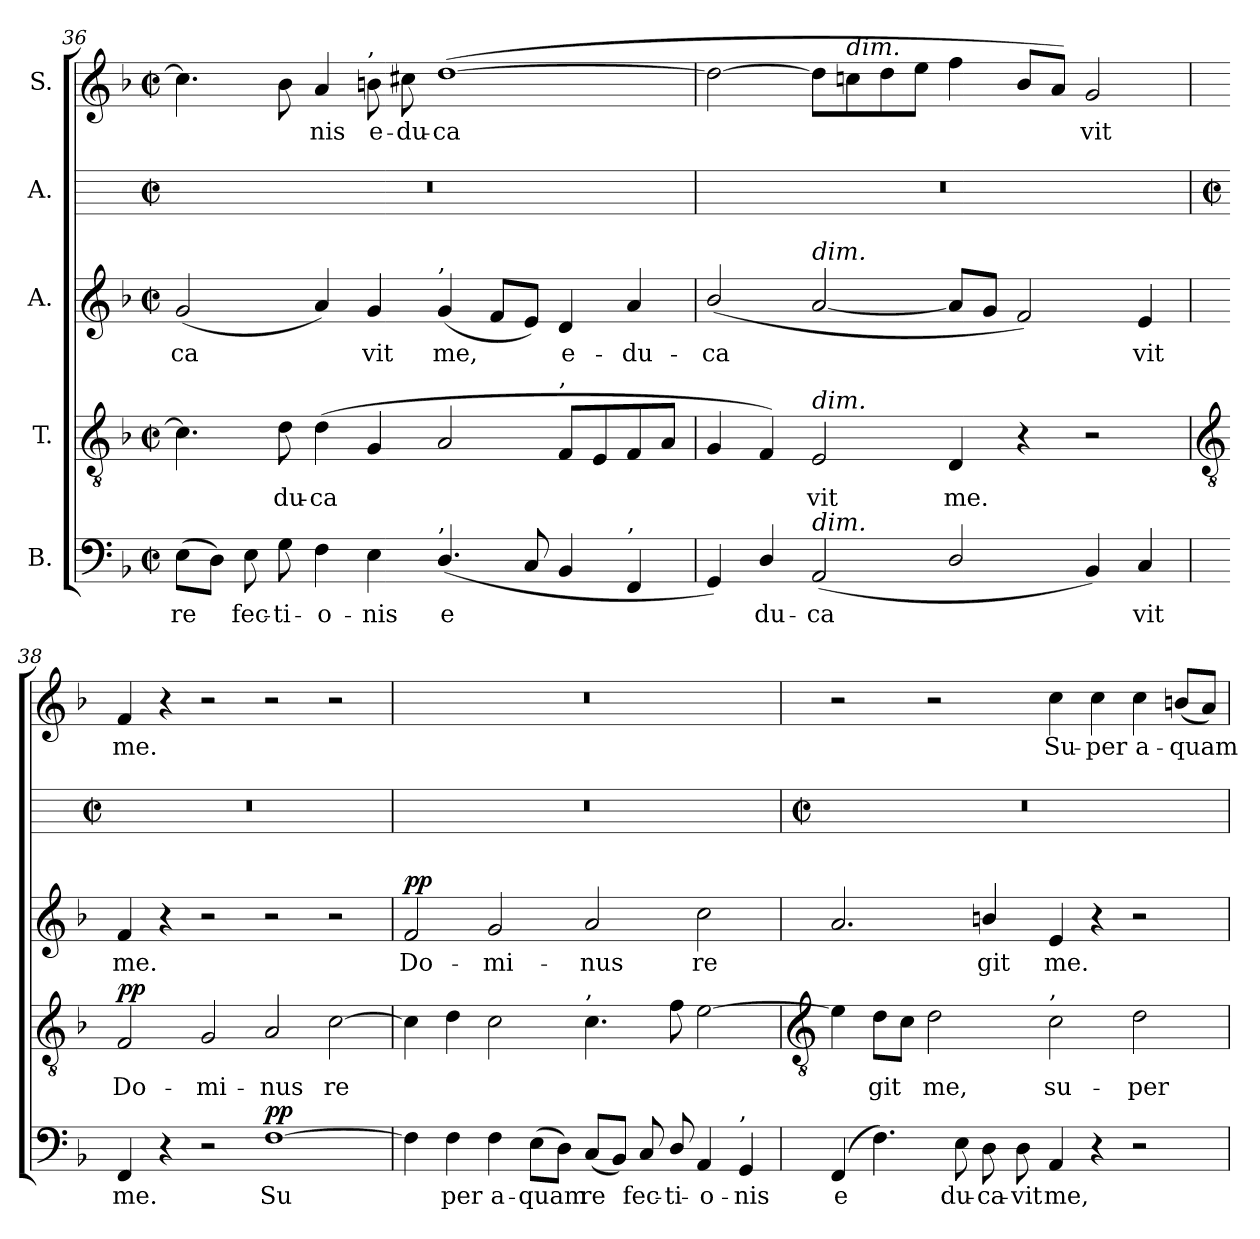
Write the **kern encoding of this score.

**kern	**text	**dynam	**kern	**text	**dynam	**kern	**text	**dynam	**kern	**kern	**text
*part5	*part5	*part5	*part4	*part4	*part4	*part3	*part3	*part3	*part2	*part1	*part1
*staff5	*staff5	*staff5	*staff4	*staff4	*staff4	*staff3	*staff3	*staff3	*staff2	*staff1	*staff1
*I"B.	*	*	*I"T.	*	*	*I"A.	*	*	*I"A.	*I"S.	*
!!LO:LB:g=z
*clefF4	*	*	*clefGv2	*	*	*clefG2	*	*	*	*clefG2	*
*k[b-]	*	*	*k[b-]	*	*	*k[b-]	*	*	*	*k[b-]	*
*F:	*	*	*F:	*	*	*F:	*	*	*	*F:	*
*M4/2	*	*	*M4/2	*	*	*M4/2	*	*	*M4/2	*M4/2	*
*met(c|)	*	*	*met(c|)	*	*	*met(c|)	*	*	*met(c|)	*met(c|)	*
=36	=36	=36	=36	=36	=36	=36	=36	=36	=36	=36	=36
!	!LO:LY:b	!	!	!	!	!	!LO:LY:b	!	!	!	!
(>8EL	re	.	4.c]	.	.	(<2g	ca	.	0r	4.cc]	.
8DJ)	.	.	.	.	.	.	.	.	.	.	.
!	!LO:LY:b	!	!	!	!	!	!	!	!	!	!
8E	fec-	.	.	.	.	.	.	.	.	.	.
!	!LO:LY:b	!	!	!LO:LY:b	!	!	!	!	!	!	!
8G	-ti-	.	8d	du-	.	.	.	.	.	8b-	.
!	!LO:LY:b	!	!	!LO:LY:b	!	!	!	!	!	!	!LO:LY:b
4F	-o-	.	(<4d	-ca	.	4a)	.	.	.	4a	nis
!	!	!	!	!	!	!	!	!	!	!LO:TX:a:t=,	!
!	!LO:LY:b	!	!	!	!	!	!LO:LY:b	!	!	!	!LO:LY:b
4E	-nis	.	4G	.	.	4g	vit	.	.	8bn	e-
!	!	!	!	!	!	!	!	!	!	!	!LO:LY:b
.	.	.	.	.	.	.	.	.	.	8cc#X	-du-
!	!	!	!	!	!	!LO:TX:a:t=,	!	!	!	!	!
!LO:TX:a:t=,	!	!	!	!	!	!	!	!	!	!	!
!	!LO:LY:b	!	!	!	!	!	!LO:LY:b	!	!	!	!LO:LY:b
(<4.D/	e	.	2A	.	.	(<4g	me,	.	.	(<[1dd	-ca
.	.	.	.	.	.	8fL	.	.	.	.	.
8C	.	.	.	.	.	8eJ)	.	.	.	.	.
!	!	!	!LO:TX:a:t=,	!	!	!	!	!	!	!	!
!	!	!	!	!	!	!	!LO:LY:b	!	!	!	!
4BB-	.	.	8FL	.	.	4d	e-	.	.	.	.
.	.	.	8E	.	.	.	.	.	.	.	.
!LO:TX:a:t=,	!	!	!	!	!	!	!	!	!	!	!
!	!	!	!	!	!	!	!LO:LY:b	!	!	!	!
4FF	.	.	8F	.	.	4a	-du-	.	.	.	.
.	.	.	8AJ	.	.	.	.	.	.	.	.
=37	=37	=37	=37	=37	=37	=37	=37	=37	=37	=37	=37
!	!	!	!	!	!	!	!LO:LY:b	!	!	!	!
4GG)	.	.	4G	.	.	(<2b-/	-ca	.	0r	2dd_	.
!	!LO:LY:b	!	!	!	!	!	!	!	!	!	!
4D/	du-	.	4F)	.	.	.	.	.	.	.	.
!	!	!	!	!	!	!LO:TX:a:i:t=dim.	!	!	!	!	!
!	!	!	!LO:TX:a:i:t=dim.	!	!	!	!	!	!	!	!
!LO:TX:a:i:t=dim.	!	!	!	!	!	!	!	!	!	!	!
!	!LO:LY:b	!	!	!LO:LY:b	!	!	!	!	!	!	!
(<2AA/	-ca	.	2E	vit	.	[2a	.	.	.	8ddL]	.
!	!	!	!	!	!	!	!	!	!	!LO:TX:a:i:t=dim.	!
.	.	.	.	.	.	.	.	.	.	8ccn	.
.	.	.	.	.	.	.	.	.	.	8dd	.
.	.	.	.	.	.	.	.	.	.	8eeJ	.
!	!	!	!	!LO:LY:b	!	!	!	!	!	!	!
2D/	.	.	4D	me.	.	8aL]	.	.	.	4ff	.
.	.	.	.	.	.	8gJ	.	.	.	.	.
.	.	.	4r	.	.	2f)	.	.	.	8b-L	.
.	.	.	.	.	.	.	.	.	.	8aJ)	.
!	!	!	!	!	!	!	!	!	!	!	!LO:LY:b
4BB-)	.	.	2r	.	.	.	.	.	.	2g	vit
!	!LO:LY:b	!	!	!	!	!	!LO:LY:b	!	!	!	!
4C	vit	.	.	.	.	4e	vit	.	.	.	.
!!LO:LB:g=z
=38	=38	=38	=38	=38	=38	=38	=38	=38	=38	=38	=38
*	*	*	*clefGv2	*	*	*	*	*	*	*	*
*	*	*	*	*	*	*	*	*	*M4/2	*	*
*	*	*	*	*	*	*	*	*	*met(c|)	*	*
!	!LO:LY:b	!	!	!LO:LY:b	!LO:DY:a	!	!LO:LY:b	!	!	!	!LO:LY:b
4FF	me.	.	2F	Do-	pp	4f	me.	.	0r	4f	me.
4r	.	.	.	.	.	4r	.	.	.	4r	.
!	!	!	!	!LO:LY:b	!	!	!	!	!	!	!
2r	.	.	2G	-mi-	.	2r	.	.	.	2r	.
!	!LO:LY:b	!LO:DY:a	!	!LO:LY:b	!	!	!	!	!	!	!
[1F	Su	pp	2A	-nus	.	2r	.	.	.	2r	.
!	!	!	!	!LO:LY:b	!	!	!	!	!	!	!
.	.	.	[2c	re	.	2r	.	.	.	2r	.
=39	=39	=39	=39	=39	=39	=39	=39	=39	=39	=39	=39
!	!	!	!	!	!	!	!LO:LY:b	!LO:DY:a	!	!	!
4F]	.	.	4c]	.	.	2f	Do-	pp	0r	0r	.
!	!LO:LY:b	!	!	!	!	!	!	!	!	!	!
4F	per	.	4d	.	.	.	.	.	.	.	.
!	!LO:LY:b	!	!	!	!	!	!LO:LY:b	!	!	!	!
4F	a-	.	2c	.	.	2g	-mi-	.	.	.	.
!	!LO:LY:b	!	!	!	!	!	!	!	!	!	!
(>8EL	-quam	.	.	.	.	.	.	.	.	.	.
8DJ)	.	.	.	.	.	.	.	.	.	.	.
!	!	!	!LO:TX:a:t=,	!	!	!	!	!	!	!	!
!	!LO:LY:b	!	!	!	!	!	!LO:LY:b	!	!	!	!
(<8CL	re	.	4.c	.	.	2a	-nus	.	.	.	.
8BB-J)	.	.	.	.	.	.	.	.	.	.	.
!	!LO:LY:b	!	!	!	!	!	!	!	!	!	!
8C	fec-	.	.	.	.	.	.	.	.	.	.
!	!LO:LY:b	!	!	!	!	!	!	!	!	!	!
8D/	-ti-	.	8f	.	.	.	.	.	.	.	.
!	!LO:LY:b	!	!	!	!	!	!LO:LY:b	!	!	!	!
4AA	-o-	.	[2e	.	.	2cc	re	.	.	.	.
!LO:TX:a:t=,	!	!	!	!	!	!	!	!	!	!	!
!	!LO:LY:b	!	!	!	!	!	!	!	!	!	!
4GG	-nis	.	.	.	.	.	.	.	.	.	.
!!LO:LB:g=z
=40	=40	=40	=40	=40	=40	=40	=40	=40	=40	=40	=40
*	*	*	*clefGv2	*	*	*	*	*	*	*	*
*	*	*	*	*	*	*	*	*	*M4/2	*	*
*	*	*	*	*	*	*	*	*	*met(c|)	*	*
!	!LO:LY:b	!	!	!	!	!	!	!	!	!	!
(>4FF	e	.	4e]	.	.	2.a	.	.	0r	2r	.
!	!	!	!	!LO:LY:b	!	!	!	!	!	!	!
4.F)	.	.	8dL	git	.	.	.	.	.	.	.
.	.	.	8cJ	.	.	.	.	.	.	.	.
!	!	!	!	!LO:LY:b	!	!	!	!	!	!	!
.	.	.	2d	me,	.	.	.	.	.	2r	.
!	!LO:LY:b	!	!	!	!	!	!	!	!	!	!
8E	du-	.	.	.	.	.	.	.	.	.	.
!	!LO:LY:b	!	!	!	!	!	!LO:LY:b	!	!	!	!
8D	-ca-	.	.	.	.	4bn/	git	.	.	.	.
!	!LO:LY:b	!	!	!	!	!	!	!	!	!	!
8D	-vit	.	.	.	.	.	.	.	.	.	.
!	!	!	!LO:TX:a:t=,	!	!	!	!	!	!	!	!
!	!LO:LY:b	!	!	!LO:LY:b	!	!	!LO:LY:b	!	!	!	!LO:LY:b
4AA	me,	.	2c	su-	.	4e	me.	.	.	4cc	Su-
!	!	!	!	!	!	!	!	!	!	!	!LO:LY:b
4r	.	.	.	.	.	4r	.	.	.	4cc	-per
!	!	!	!	!LO:LY:b	!	!	!	!	!	!	!LO:LY:b
2r	.	.	2d	-per	.	2r	.	.	.	4cc	a-
!	!	!	!	!	!	!	!	!	!	!	!LO:LY:b
.	.	.	.	.	.	.	.	.	.	(<8bnL	-quam
.	.	.	.	.	.	.	.	.	.	8aJ)	.
=	=	=	=	=	=	=	=	=	=	=	=
*-	*-	*-	*-	*-	*-	*-	*-	*-	*-	*-	*-
